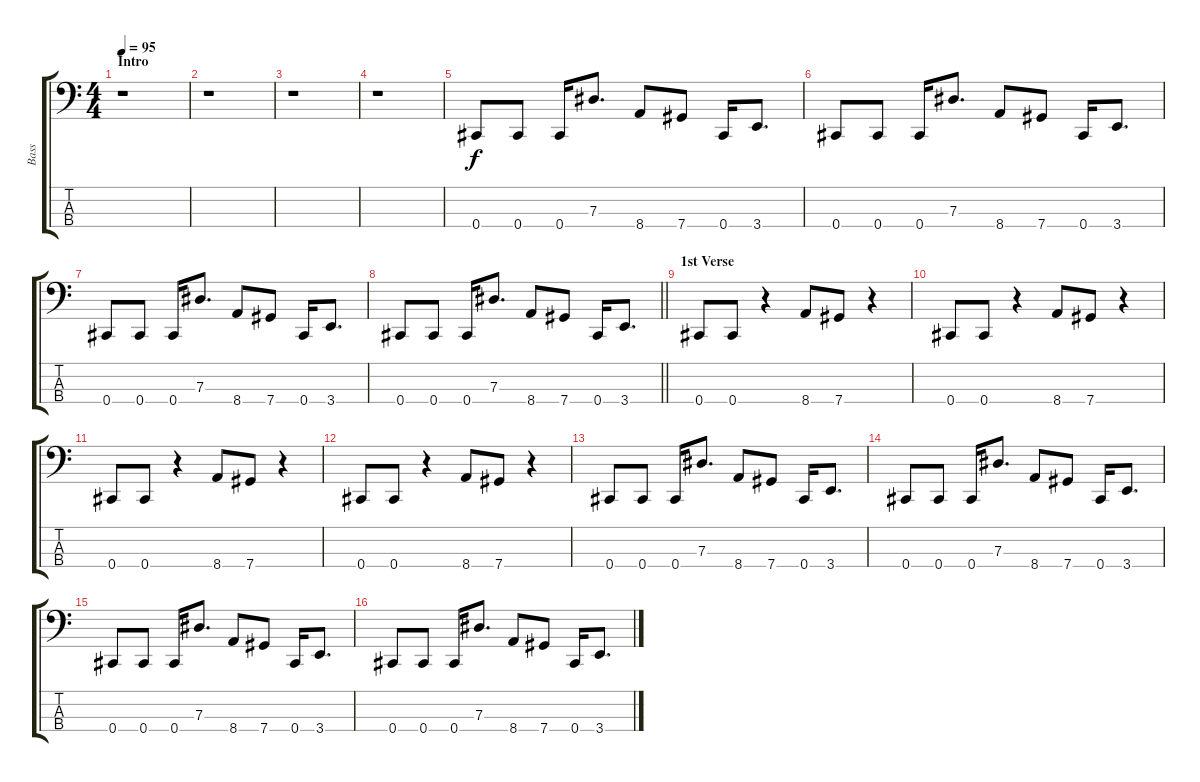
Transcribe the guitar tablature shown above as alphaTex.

\track ("Bass" "Bass") {instrument electricbassfinger}
\staff {score tabs}
\tuning (Gb2 Db2 Ab1 Db1) {hide}
\ts (4 4)
\section ("" "Intro")
\tempo 95
\clef f4
\ks c
r.1{dy f instrument electricbassfinger} |
r.1 |
r.1 |
r.1 |
0.4.8 0.4.8 0.4.16 7.3.8{d} 8.4.8 7.4.8 0.4.16 3.4.8{d} |
0.4.8 0.4.8 0.4.16 7.3.8{d} 8.4.8 7.4.8 0.4.16 3.4.8{d} |
0.4.8 0.4.8 0.4.16 7.3.8{d} 8.4.8 7.4.8 0.4.16 3.4.8{d} |
\barLineRight lightlight
0.4.8 0.4.8 0.4.16 7.3.8{d} 8.4.8 7.4.8 0.4.16 3.4.8{d} |
\section ("" "1st Verse")
0.4.8 0.4.8 r.4 8.4.8 7.4.8 r.4 |
0.4.8 0.4.8 r.4 8.4.8 7.4.8 r.4 |
0.4.8 0.4.8 r.4 8.4.8 7.4.8 r.4 |
0.4.8 0.4.8 r.4 8.4.8 7.4.8 r.4 |
0.4.8 0.4.8 0.4.16 7.3.8{d} 8.4.8 7.4.8 0.4.16 3.4.8{d} |
0.4.8 0.4.8 0.4.16 7.3.8{d} 8.4.8 7.4.8 0.4.16 3.4.8{d} |
0.4.8 0.4.8 0.4.16 7.3.8{d} 8.4.8 7.4.8 0.4.16 3.4.8{d} |
0.4.8 0.4.8 0.4.16 7.3.8{d} 8.4.8 7.4.8 0.4.16 3.4.8{d}
